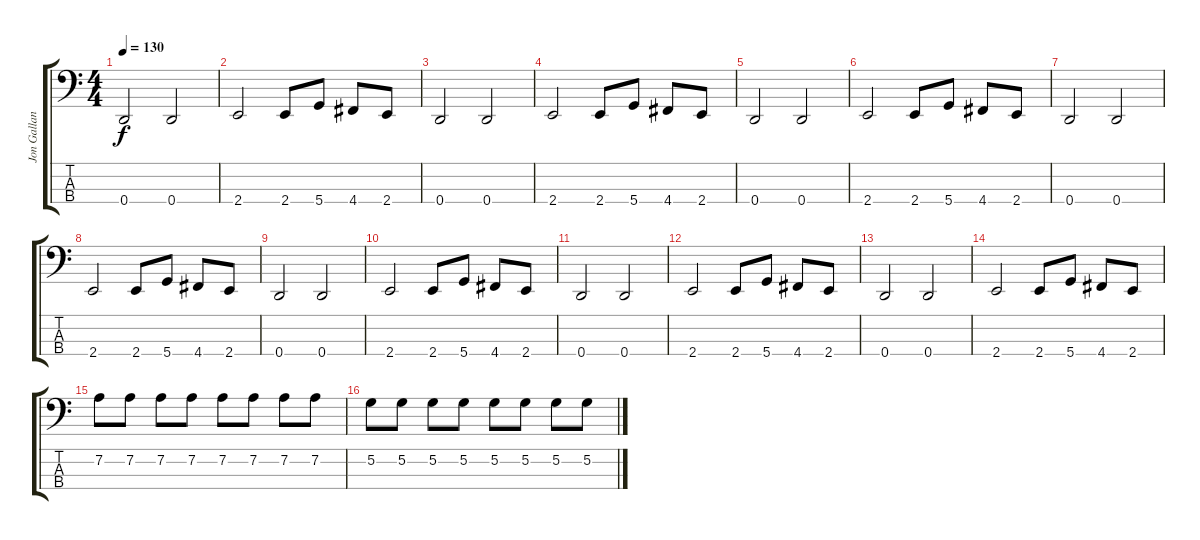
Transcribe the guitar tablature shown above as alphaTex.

\track ("Jon Gallant" "Jon Gallan") {instrument electricbassfinger}
\staff {score tabs}
\tuning (G2 D2 A1 D1) {hide}
\ts (4 4)
\tempo 130
\clef f4
\ks c
0.4.2{dy f} 0.4.2 |
2.4.2 2.4.8 5.4.8 4.4.8 2.4.8 |
0.4.2 0.4.2 |
2.4.2 2.4.8 5.4.8 4.4.8 2.4.8 |
0.4.2 0.4.2 |
2.4.2 2.4.8 5.4.8 4.4.8 2.4.8 |
0.4.2 0.4.2 |
2.4.2 2.4.8 5.4.8 4.4.8 2.4.8 |
0.4.2 0.4.2 |
2.4.2 2.4.8 5.4.8 4.4.8 2.4.8 |
0.4.2 0.4.2 |
2.4.2 2.4.8 5.4.8 4.4.8 2.4.8 |
0.4.2 0.4.2 |
2.4.2 2.4.8 5.4.8 4.4.8 2.4.8 |
7.2.8 7.2.8 7.2.8 7.2.8 7.2.8 7.2.8 7.2.8 7.2.8 |
5.2.8 5.2.8 5.2.8 5.2.8 5.2.8 5.2.8 5.2.8 5.2.8
